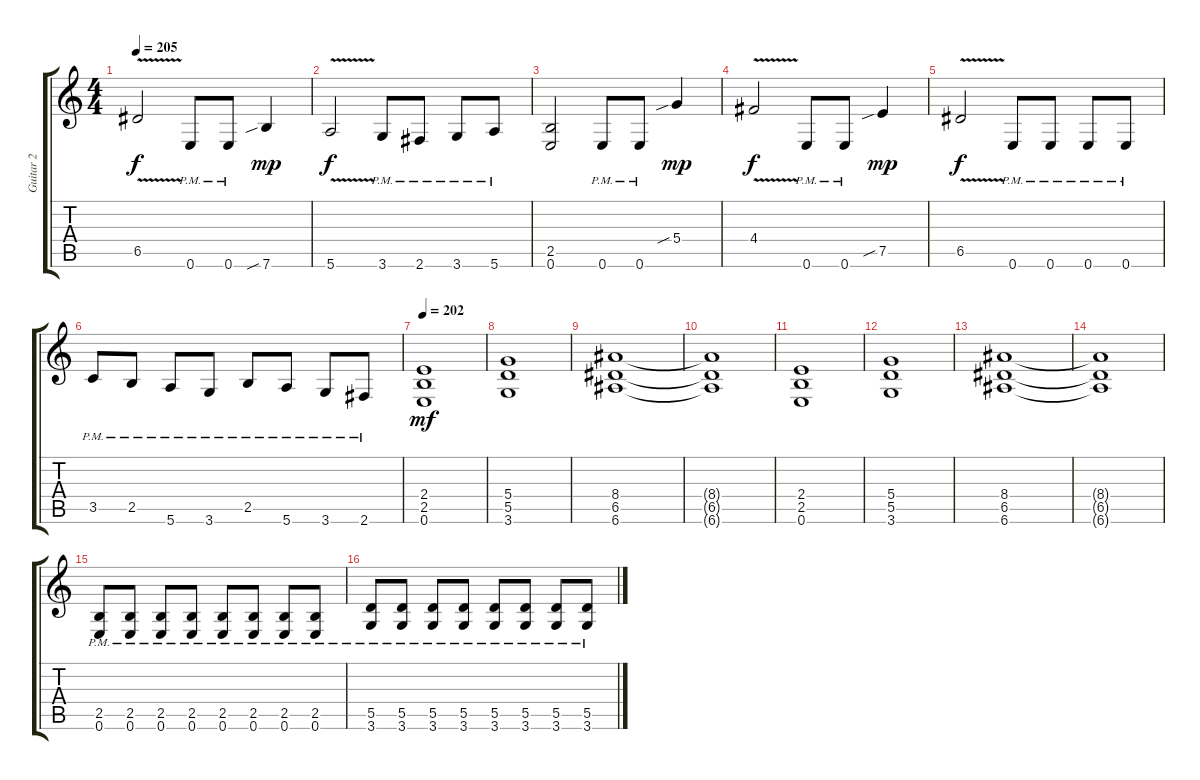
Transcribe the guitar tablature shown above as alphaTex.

\track ("Guitar 2" "Guitar 2") {instrument distortionguitar}
\staff {score tabs}
\tuning (E4 B3 G3 D3 A2 E2) {hide}
\ts (4 4)
\tempo 205
\clef g2
\ks c
6.5{v}.2{dy f} 0.6{pm}.8 0.6{pm}.8 7.6{sib}.4{dy mp} |
5.6{v}.2{dy f} 3.6{pm}.8 2.6{pm}.8 3.6{pm}.8 5.6{pm}.8 |
(2.5 0.6).2 0.6{pm}.8 0.6{pm}.8 5.4{sib}.4{dy mp} |
4.4{v}.2{dy f} 0.6{pm}.8 0.6{pm}.8 7.5{sib}.4{dy mp} |
6.5{v}.2{dy f} 0.6{pm}.8 0.6{pm}.8 0.6{pm}.8 0.6{pm}.8 |
3.5{pm}.8 2.5{pm}.8 5.6{pm}.8 3.6{pm}.8 2.5{pm}.8 5.6{pm}.8 3.6{pm}.8 2.6{pm}.8 |
\tempo 202
(2.4 2.5 0.6).1{dy mf} |
(5.4 5.5 3.6).1 |
(8.4 6.5 6.6).1 |
(8.4{t} 6.5{t} 6.6{t}).1 |
(2.4 2.5 0.6).1 |
(5.4 5.5 3.6).1 |
(8.4 6.5 6.6).1 |
(8.4{t} 6.5{t} 6.6{t}).1 |
(2.5{pm} 0.6{pm}).8 (2.5{pm} 0.6{pm}).8 (2.5{pm} 0.6{pm}).8 (2.5{pm} 0.6{pm}).8 (2.5{pm} 0.6{pm}).8 (2.5{pm} 0.6{pm}).8 (2.5{pm} 0.6{pm}).8 (2.5{pm} 0.6{pm}).8 |
(5.5{pm} 3.6{pm}).8 (5.5{pm} 3.6{pm}).8 (5.5{pm} 3.6{pm}).8 (5.5{pm} 3.6{pm}).8 (5.5{pm} 3.6{pm}).8 (5.5{pm} 3.6{pm}).8 (5.5{pm} 3.6{pm}).8 (5.5{pm} 3.6{pm}).8
